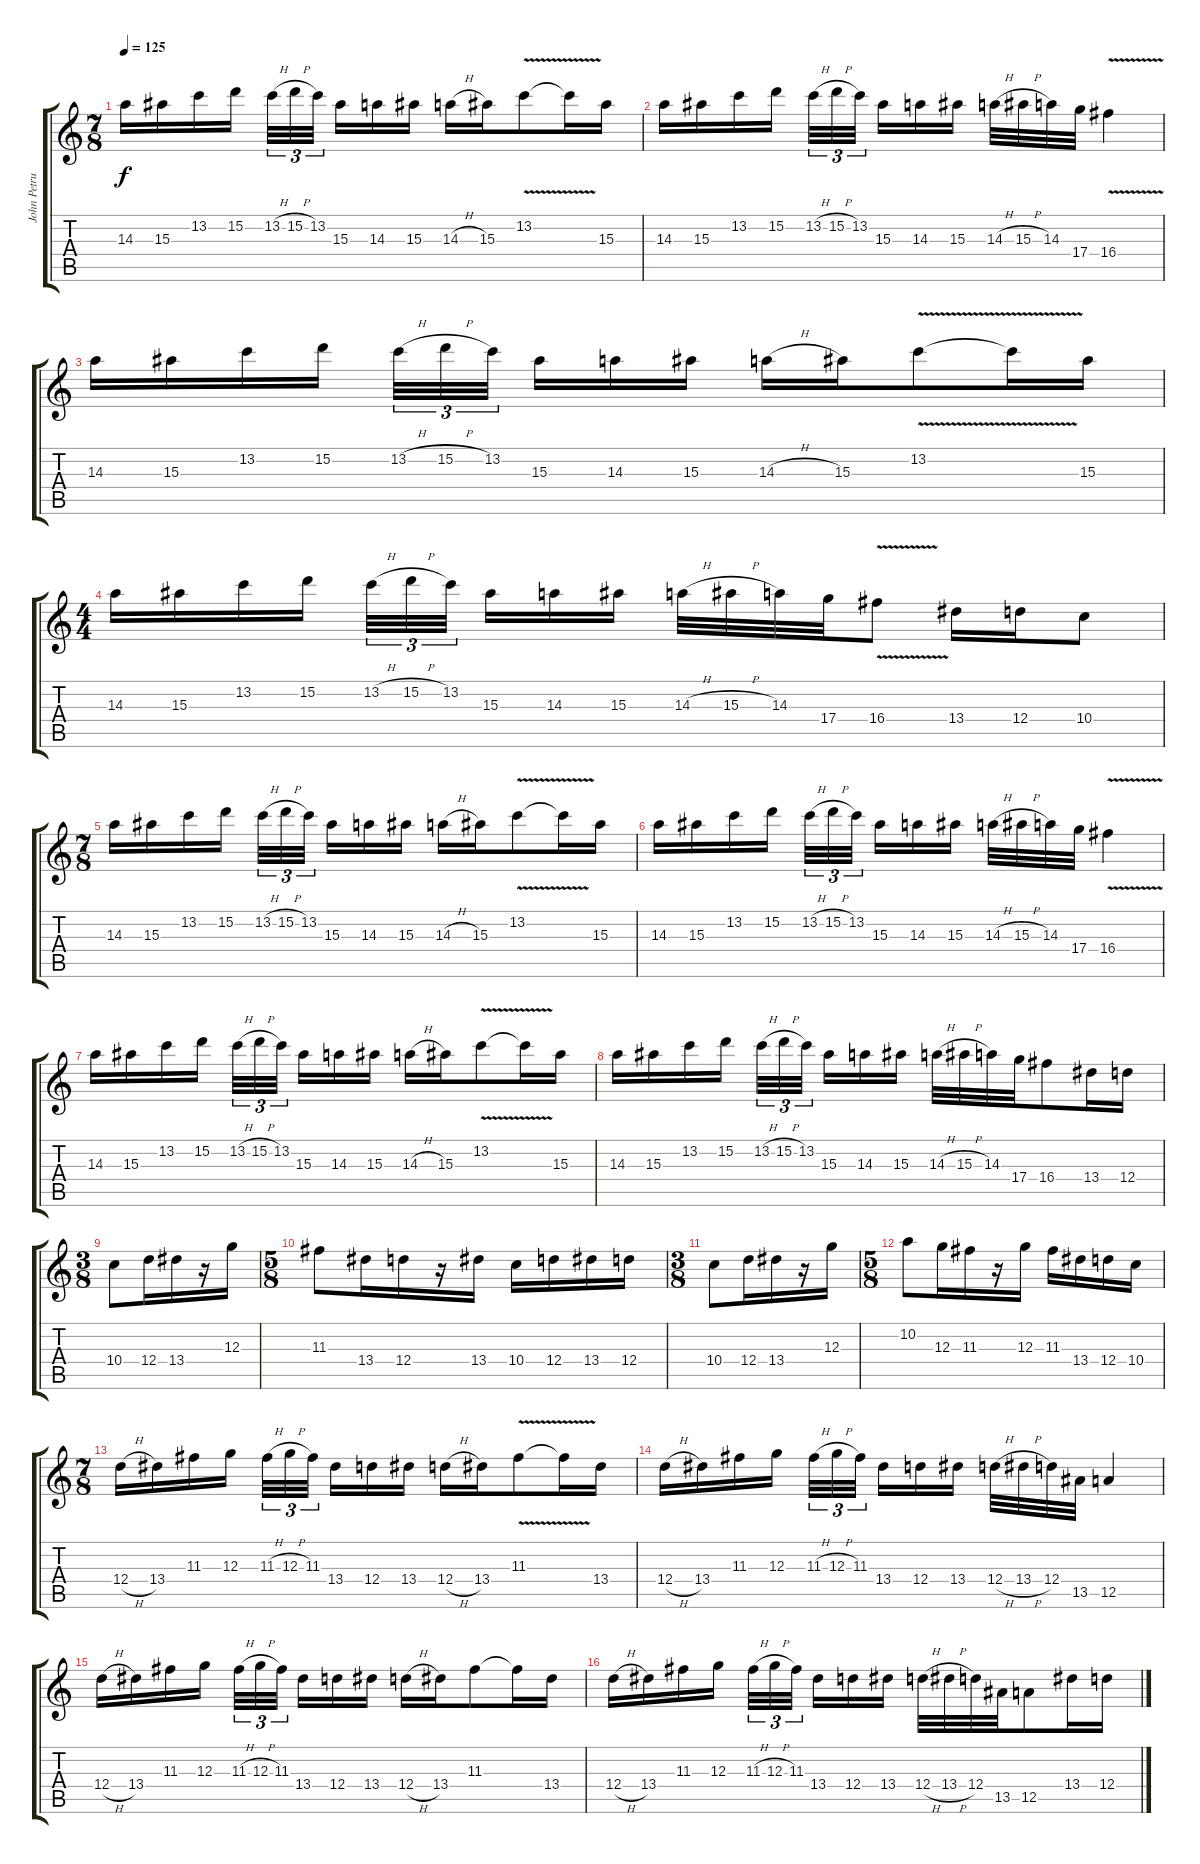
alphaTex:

\track ("John Petrucci" "John Petru") {instrument acousticguitarsteel}
\staff {score tabs}
\tuning (E4 B3 G3 D3 A2 D2) {hide}
\ts (7 8)
\tempo 125
\clef g2
\ks c
14.3.16{dy f} 15.3.16 13.2.16 15.2.16 13.2{h}.32{tu (3 2)} 15.2{h}.32{tu (3 2)} 13.2.32{tu (3 2) beam splitsecondary} 15.3.16 14.3.16 15.3.16 14.3{h}.16 15.3.16 13.2{v}.8 13.2{v t}.16 15.3.16 |
14.3.16 15.3.16 13.2.16 15.2.16 13.2{h}.32{tu (3 2)} 15.2{h}.32{tu (3 2)} 13.2.32{tu (3 2) beam splitsecondary} 15.3.16 14.3.16 15.3.16 14.3{h}.32 15.3{h}.32 14.3.32 17.4.32 16.4{v}.4 |
14.3.16 15.3.16 13.2.16 15.2.16 13.2{h}.32{tu (3 2)} 15.2{h}.32{tu (3 2)} 13.2.32{tu (3 2) beam splitsecondary} 15.3.16 14.3.16 15.3.16 14.3{h}.16 15.3.16 13.2{v}.8 13.2{v t}.16 15.3.16 |
\ts (4 4)
14.3.16 15.3.16 13.2.16 15.2.16 13.2{h}.32{tu (3 2)} 15.2{h}.32{tu (3 2)} 13.2.32{tu (3 2) beam splitsecondary} 15.3.16 14.3.16 15.3.16 14.3{h}.32 15.3{h}.32 14.3.32 17.4.32 16.4{v}.8 13.4.16 12.4.16 10.4.8 |
\ts (7 8)
14.3.16 15.3.16 13.2.16 15.2.16 13.2{h}.32{tu (3 2)} 15.2{h}.32{tu (3 2)} 13.2.32{tu (3 2) beam splitsecondary} 15.3.16 14.3.16 15.3.16 14.3{h}.16 15.3.16 13.2{v}.8 13.2{v t}.16 15.3.16 |
14.3.16 15.3.16 13.2.16 15.2.16 13.2{h}.32{tu (3 2)} 15.2{h}.32{tu (3 2)} 13.2.32{tu (3 2) beam splitsecondary} 15.3.16 14.3.16 15.3.16 14.3{h}.32 15.3{h}.32 14.3.32 17.4.32 16.4{v}.4 |
14.3.16 15.3.16 13.2.16 15.2.16 13.2{h}.32{tu (3 2)} 15.2{h}.32{tu (3 2)} 13.2.32{tu (3 2) beam splitsecondary} 15.3.16 14.3.16 15.3.16 14.3{h}.16 15.3.16 13.2{v}.8 13.2{v t}.16 15.3.16 |
14.3.16 15.3.16 13.2.16 15.2.16 13.2{h}.32{tu (3 2)} 15.2{h}.32{tu (3 2)} 13.2.32{tu (3 2) beam splitsecondary} 15.3.16 14.3.16 15.3.16 14.3{h}.32 15.3{h}.32 14.3.32 17.4.32 16.4.8 13.4.16 12.4.16 |
\ts (3 8)
10.4.8 12.4.16 13.4.16 r.16 12.3.16 |
\ts (5 8)
11.3.8 13.4.16 12.4.16 r.16 13.4.16 10.4.16 12.4.16 13.4.16 12.4.16 |
\ts (3 8)
10.4.8 12.4.16 13.4.16 r.16 12.3.16 |
\ts (5 8)
10.2.8 12.3.16 11.3.16 r.16 12.3.16 11.3.16 13.4.16 12.4.16 10.4.16 |
\ts (7 8)
12.4{h}.16 13.4.16 11.3.16 12.3.16 11.3{h}.32{tu (3 2)} 12.3{h}.32{tu (3 2)} 11.3.32{tu (3 2) beam splitsecondary} 13.4.16 12.4.16 13.4.16 12.4{h}.16 13.4.16 11.3{v}.8 11.3{t}.16 13.4.16 |
12.4{h}.16 13.4.16 11.3.16 12.3.16 11.3{h}.32{tu (3 2)} 12.3{h}.32{tu (3 2)} 11.3.32{tu (3 2) beam splitsecondary} 13.4.16 12.4.16 13.4.16 12.4{h}.32 13.4{h}.32 12.4.32 13.5.32 12.5.4 |
12.4{h}.16 13.4.16 11.3.16 12.3.16 11.3{h}.32{tu (3 2)} 12.3{h}.32{tu (3 2)} 11.3.32{tu (3 2) beam splitsecondary} 13.4.16 12.4.16 13.4.16 12.4{h}.16 13.4.16 11.3.8 11.3{t}.16 13.4.16 |
12.4{h}.16 13.4.16 11.3.16 12.3.16 11.3{h}.32{tu (3 2)} 12.3{h}.32{tu (3 2)} 11.3.32{tu (3 2) beam splitsecondary} 13.4.16 12.4.16 13.4.16 12.4{h}.32 13.4{h}.32 12.4.32 13.5.32 12.5.8 13.4.16 12.4.16
